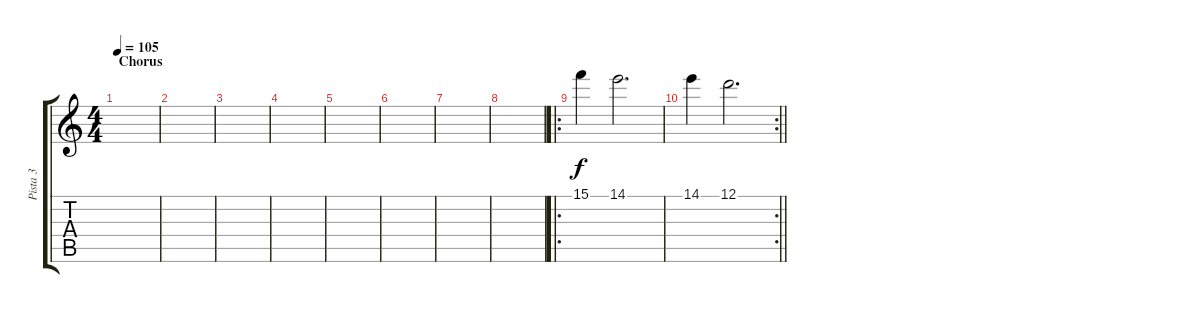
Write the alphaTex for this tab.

\track ("Pista 3" "Pista 3") {instrument distortionguitar}
\staff {score tabs}
\tuning (D4 A3 F3 C3 G2 C2) {hide}
\ts (4 4)
\section ("" "Chorus")
\tempo 105
\clef g2
\ks c
|
|
|
|
|
|
|
|
\ro
15.1.4 14.1.2{d} |
\rc 2
\barLineRight lightlight
14.1.4 12.1.2{d}
